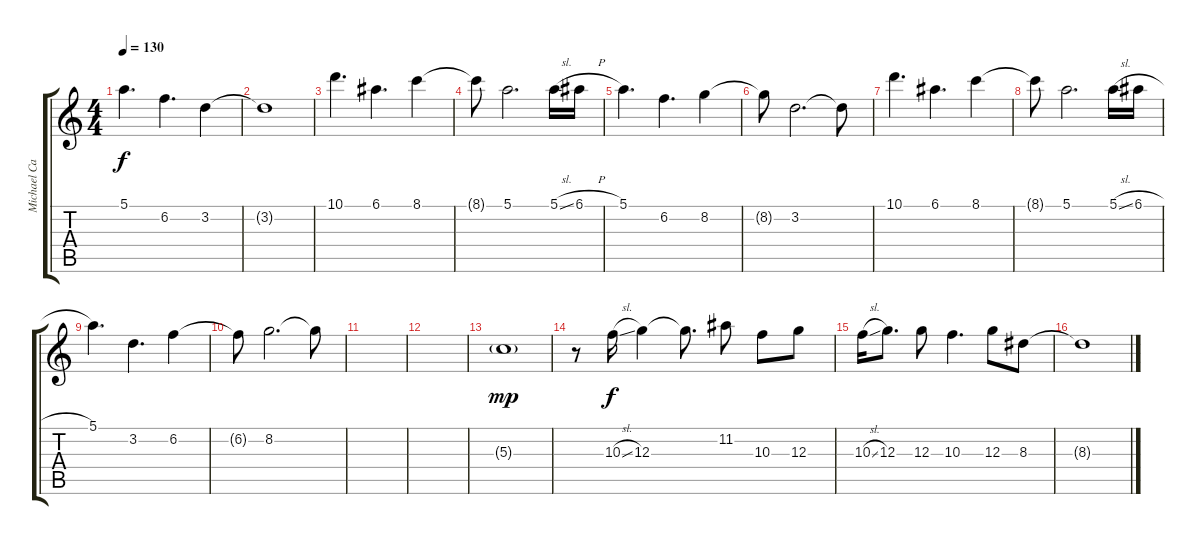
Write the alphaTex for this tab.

\track ("Michael Carrol" "Michael Ca") {instrument electricguitarjazz}
\staff {score tabs}
\tuning (E4 B3 G3 D3 A2 E2) {hide}
\ts (4 4)
\tempo 130
\clef g2
\ks c
5.1.4{d dy f} 6.2.4{d} 3.2.4 |
3.2{t}.1 |
10.1.4{d volume 16} 6.1.4{d} 8.1.4 |
8.1{t}.8 5.1.2{d} 5.1{sl}.16 6.1{h}.16 |
5.1.4{d} 6.2.4{d} 8.2.4 |
8.2{t}.8 3.2.2{d} 3.2{t}.8 |
10.1.4{d volume 16} 6.1.4{d} 8.1.4 |
8.1{t}.8 5.1.2{d} 5.1{sl}.16 6.1{h}.16 |
5.1.4{d} 3.2.4{d} 6.2.4 |
6.2{t}.8 8.2.2{d} 8.2{t}.8 |
|
|
5.3{g}.1{dy mp} |
r.8 10.3{sl}.16{dy f} 12.3.4 12.3{t}.8{d} 11.2.8 10.3.8 12.3.8 |
10.3{sl}.16 12.3.8{d} 12.3.8 10.3.4{d} 12.3.8 8.3.8 |
8.3{t}.1
